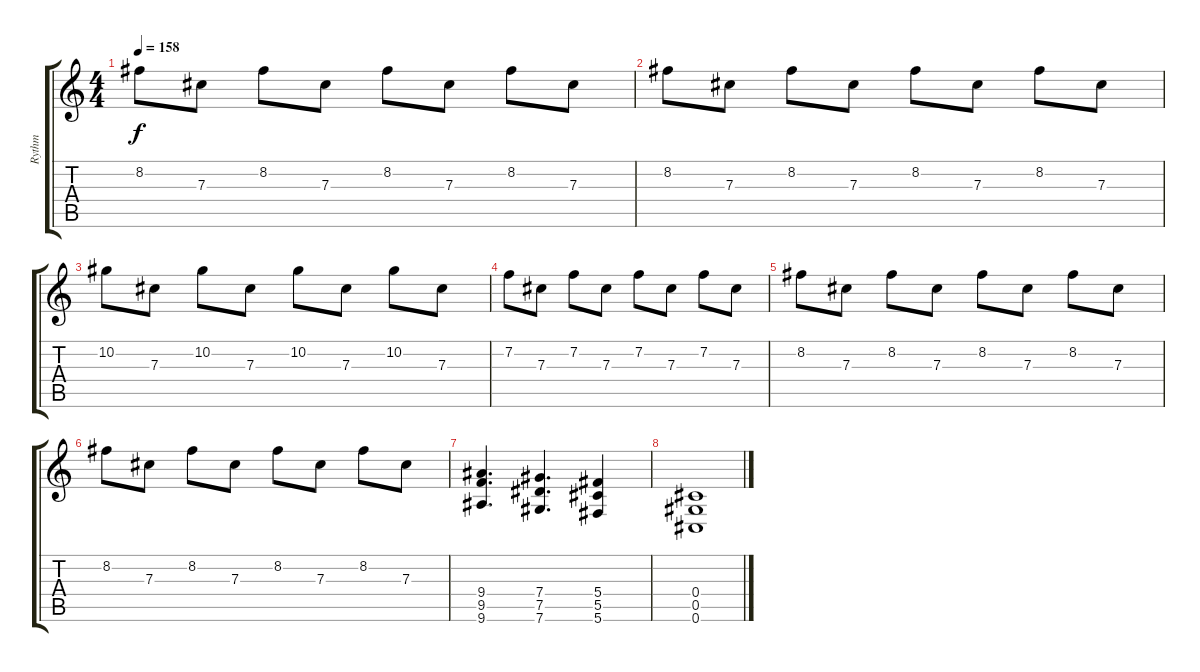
\track ("Rythm" "Rythm") {instrument distortionguitar}
\staff {score tabs}
\tuning (Eb4 Bb3 Gb3 Db3 Ab2 Db2) {hide}
\ts (4 4)
\tempo 158
\clef g2
\ks c
8.2.8{dy f} 7.3.8 8.2.8 7.3.8 8.2.8 7.3.8 8.2.8 7.3.8 |
8.2.8 7.3.8 8.2.8 7.3.8 8.2.8 7.3.8 8.2.8 7.3.8 |
10.2.8 7.3.8 10.2.8 7.3.8 10.2.8 7.3.8 10.2.8 7.3.8 |
7.2.8 7.3.8 7.2.8 7.3.8 7.2.8 7.3.8 7.2.8 7.3.8 |
8.2.8 7.3.8 8.2.8 7.3.8 8.2.8 7.3.8 8.2.8 7.3.8 |
8.2.8 7.3.8 8.2.8 7.3.8 8.2.8 7.3.8 8.2.8 7.3.8 |
(9.4 9.5 9.6).4{d} (7.4 7.5 7.6).4{d} (5.4 5.5 5.6).4 |
(0.4 0.5 0.6).1
